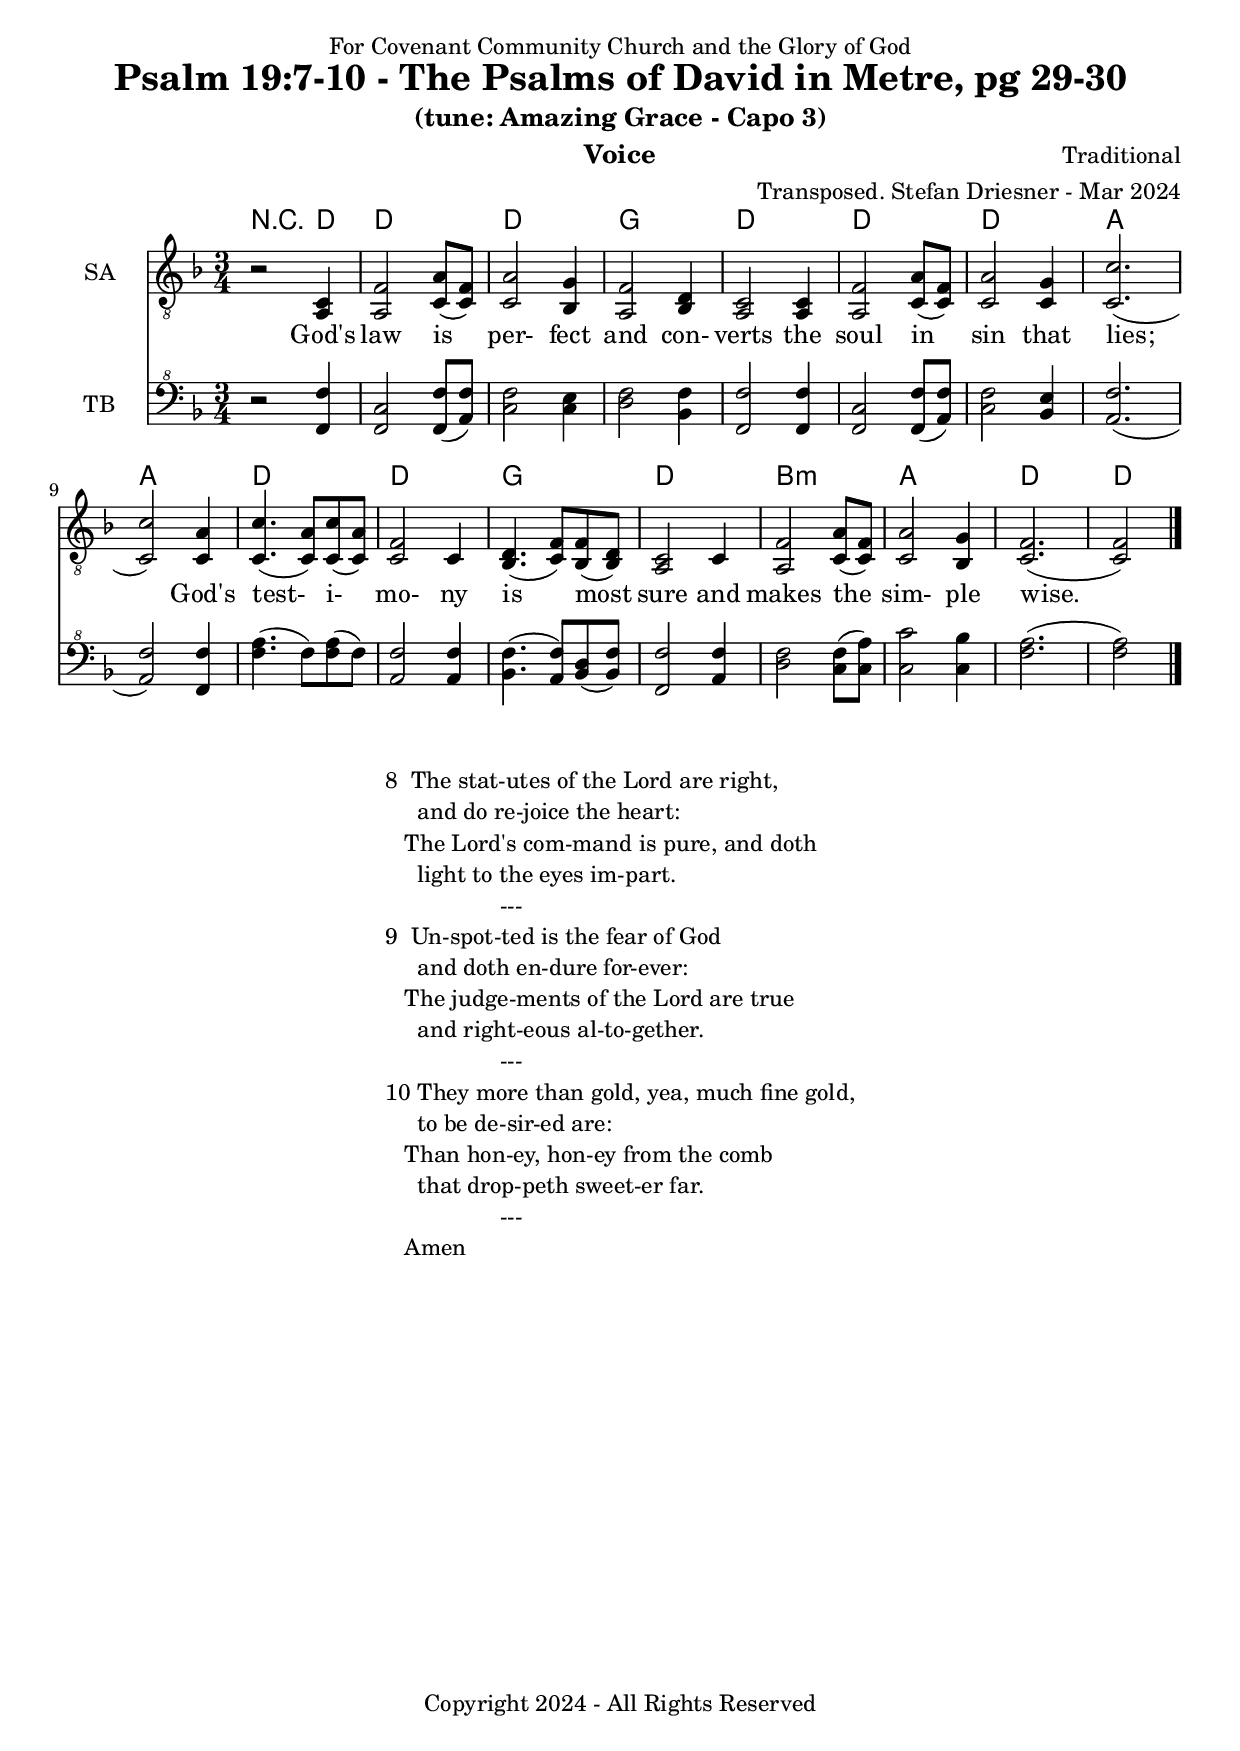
\version "2.24.1"
\language "english"

% force .mid extension for MIDI file output
#(ly:set-option 'midi-extension "mid")

\header {
  dedication = "For Covenant Community Church and the Glory of God"
  title = "Psalm 19:7-10 - The Psalms of David in Metre, pg 29-30"
  subtitle = "(tune: Amazing Grace - Capo 3)"
  instrument = "Voice"
  composer = "Traditional"
  arranger = "Transposed. Stefan Driesner - Mar 2024"
  meter = ""
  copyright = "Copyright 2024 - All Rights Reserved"
}

global = {
  \key f \major
  \numericTimeSignature
  \time 3/4
}

versesVoice = \lyricmode {
  % Verse 1
  God's law is per- fect and con- verts
  the soul in sin that lies;
  God's test- i- mo- ny is most sure
  and makes the sim- ple wise.
}

SAVoice = \relative c {
  \global
  \dynamicUp
  % Music follows here.
  {
    r2 <a  c  >4 |
    % Verse 1
    <a   f' >2 <c  a' >8( <c  f>8)  | < c  a'>2 <bf g' >4  | <a f' >2 <bf d>4 | <a  c>2 <a  c>4 |
    <a   f' >2 <c  a' >8( <c  f>8)  | < c  a'>2 <c g' >4   | <c  c'>2.( | <c  c'>2 ) <c a' >4 |
    <c c'>4.(<c a'>8) <c c'>8(<c a'>8) | <c f >2 <c>4  | <bf d>4.(<c  f>8) <bf f'>8(<bf d>8) |
    <a c>2 <c>4 | <a   f' >2 <c  a' >8( <c  f>8)  | < c  a'>2 <bf g' >4  | <c f>2.( <c f>2 )  \bar "|."
  }
}

TBVoice = \relative {
  \global
  \dynamicUp
  % Music follows here.
  {
    r2 <f  f'  >4 |
    % Verse 1
    <f c'>2 <f  f' >8( <a  f'>8)  | < c  f>2 < c e >4  | <d f >2 <bf f'>4 | <f  f'>2 <f  f'>4 |
    <f   c' >2 <f  f' >8( <a  f'>8)  | < c  f>2 <bf e >4   | <a  f'>2.( | <a  f'>2 ) <f f' >4 |
    <f' a>4.(<f>8) <f a>8(<f>8) | \relative c' <a f' >2 \relative c' <a f'>4  | \relative c' <bf f'>4.( \relative c' <a  f'>8) \relative c' <bf d>8(\relative c' <bf f'>8) |
    \relative c <f f'>2 \relative c' <a f'>4 | \relative c' <d f >2 \relative c' <c  f >8( \relative c' <c  a'>8)  | \relative c' < c  c'>2 \relative c' <c bf' >4  | \relative c' <f a>2.( \relative c' <f a>2 )  \bar "|."
  }
}

Chords = \new ChordNames {
  \chordmode {
    r2 d4 d2. d2. g2. d2. d2. d2. a2. a2. d2. d2. g2. d2. b2.:m a2. d2. d2
  }
}

SAVoicePart = \new Staff \with {
  instrumentName = "SA"
  midiInstrument = "Voice Oohs"
} { \clef "treble_8" \SAVoice }
\addlyrics { \versesVoice }

TBVoicePart = \new Staff \with {
  instrumentName = "TB"
  midiInstrument = "Voice Oohs"
} { \clef "bass^8" \TBVoice }

\score {
  <<
    \Chords
    \SAVoicePart
    \TBVoicePart
  >>
  \layout { }
  \midi {
    \context {
      \Score
      tempoWholesPerMinute = #(ly:make-moment 100 4)
    }
  }
}

\markup {
  \fill-line {
    {
      \column {
        \left-align {
  	  "8  The stat-utes of the Lord are right,"
	  "     and do re-joice the heart:"
	  "   The Lord's com-mand is pure, and doth"
	  "     light to the eyes im-part."
	  "                  ---"
	  "9  Un-spot-ted is the fear of God"
  	  "     and doth en-dure for-ever:"
  	  "   The judge-ments of the Lord are true"
  	  "     and right-eous al-to-gether."
	  "                  ---"
	  "10 They more than gold, yea, much fine gold,"
  	  "     to be de-sir-ed are:"
  	  "   Than hon-ey, hon-ey from the comb"
  	  "     that drop-peth sweet-er far."
	  "                  ---"
	  "   Amen"
        }
      }
    }
  }
}